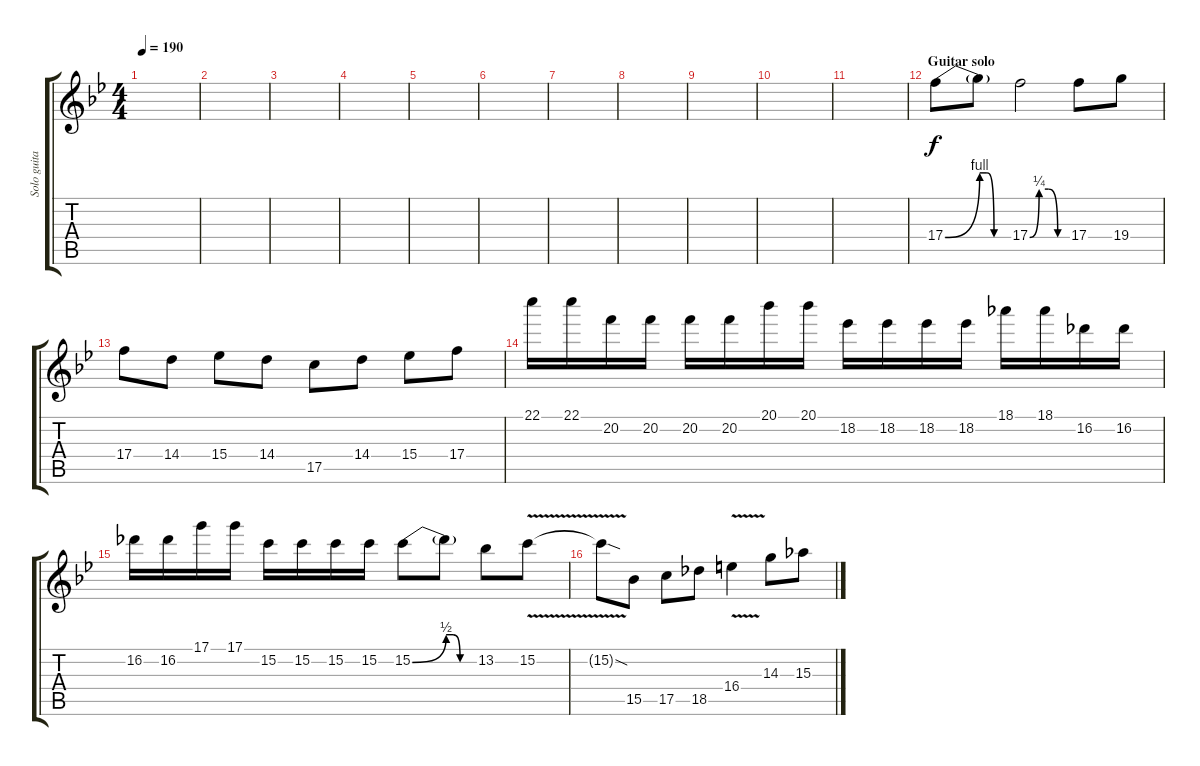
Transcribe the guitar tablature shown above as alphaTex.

\track ("Solo guitar" "Solo guita") {instrument overdrivenguitar}
\staff {score tabs}
\tuning (D4 A3 F3 C3 G2 C2) {hide}
\ts (4 4)
\tempo 190
\clef g2
\ks bb
|
|
|
|
|
|
|
|
|
|
|
\section ("" "Guitar solo")
17.4{be (bend 0 0 60 4)}.8 17.4{be (custom 0 4 15 4 30 0 60 0) t}.8 17.4{be (custom 0 0 15 1 30 1 45 0 60 0)}.2 17.4.8 19.4.8 |
17.4.8 14.4.8 15.4.8 14.4.8 17.5.8 14.4.8 15.4.8 17.4.8 |
22.1.16 22.1.16 20.2.16 20.2.16 20.2.16 20.2.16 20.1.16 20.1.16 18.2.16 18.2.16 18.2.16 18.2.16 18.1.16 18.1.16 16.2.16 16.2.16 |
16.2.16 16.2.16 17.1.16 17.1.16 15.2.16 15.2.16 15.2.16 15.2.16 15.2{be (bend 0 0 60 2)}.8 15.2{be (custom 0 2 15 2 30 0 60 0) t}.8 13.2.8 15.2{v}.8 |
15.2{sod t}.8 15.5.8 17.5.8 18.5.8 16.4{v}.4 14.3.8 15.3.8
